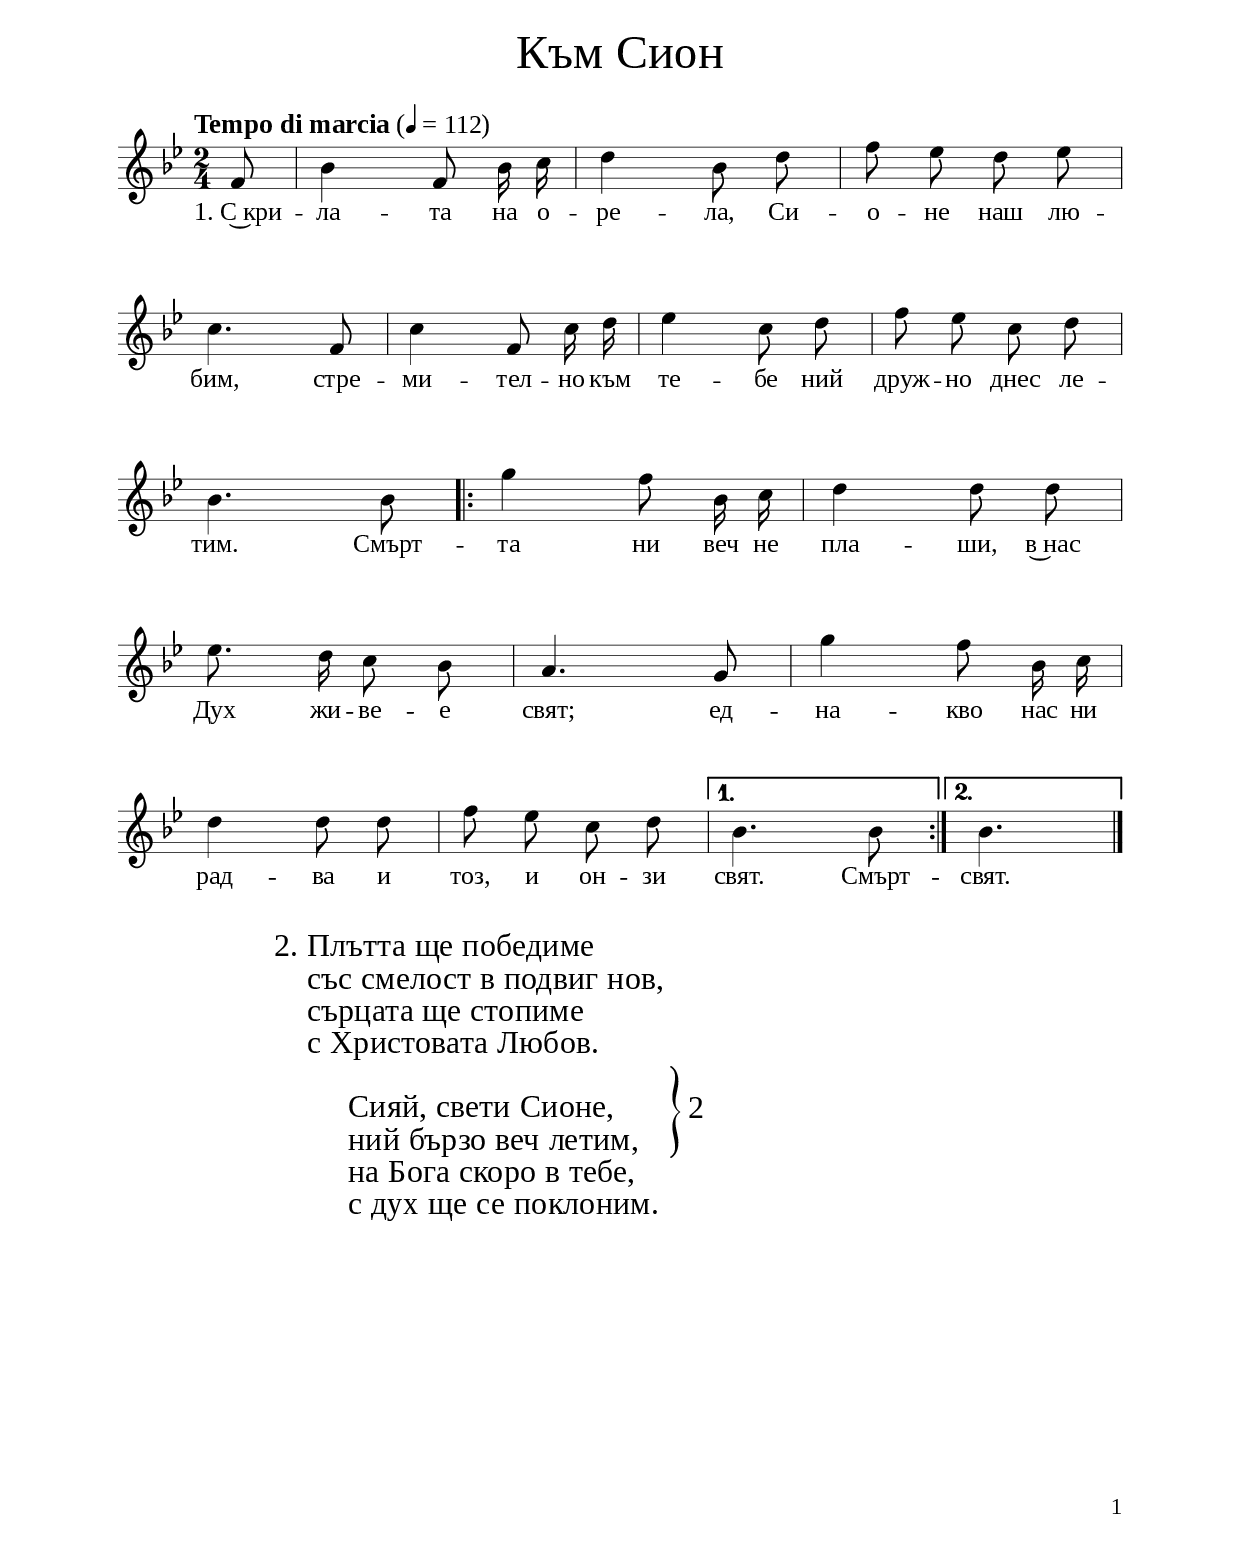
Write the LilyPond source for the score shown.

\version "2.24.3"

% include paper part and global functions
\include "include/globals.ily"
"rightBraces054" = \markup {
  \column {
    % repeat braces
    \translate #'(0 . -15 )
    \right-brace #44
  }
  \column {
    % repeat numbers
    \translate #'(0 . -15.6 )
    2
  }
}


\bookpart {
  

   \label #'ref054
  \tocItem \markup "Към Сион"

  \include "include/bookpart-paper.ily"


  \score {
    \include "include/score-layout.ily"

    \new Voice \absolute  {
      \clef treble
      \key bes \major
      \time 2/4

      \tempoFunc "Tempo di marcia" 4 "112"
      \autoBeamOff
     
      \partial 8
      f'8 |  bes'4 f'8 bes'16 c'' | d''4 bes'8 d'' | f''8 es'' d'' es'' \break |

      c''4. f'8 | c''4 f'8 c''16 d'' | es''4 c''8 d'' | f''8 es'' c'' d'' \break |

      bes'4. bes'8 \repeat volta 2 {
        | g''4 f''8 bes'16 c'' d''4 d''8 d'' \break |

        es''8. d''16 c''8 bes' | a'4. g'8 | g''4 f''8 bes'16 c'' \break |

        d''4 d''8 d'' | f''8 es'' c'' d'' |
      } \alternative {
        { bes'4. bes'8 | }
        {bes'4.   \break }
      } \bar "|."
    }

    \addlyrics {
      "1. С~кри" -- ла -- та на о -- ре -- ла, Си -- о -- не наш лю --
      бим, стре -- ми -- тел -- но към те -- бе ний друж -- но днес ле --
      тим. Смърт -- та ни веч не пла -- ши, в~нас
      Дух жи -- ве -- е свят; ед -- на -- кво нас ни
      рад -- ва и тоз, и он -- зи свят. Смърт -- свят.
    }

    \header {
      title = \titleFunc #'ref_desc_2 "Към Сион" "Kăm Sion"
    }

    \midi{}

  } % score


  \markup \fontsize #bgCoupletFontSize {
    \hspace #15
    \override #`(baseline-skip . ,bgCoupletBaselineSkip)
    \column {
      \line {   2. Плътта ще победиме}

      \line {   "   "със смелост в подвиг нов,}

      \line {   "   "сърцата ще стопиме}

      \line {   "   "с Христовата Любов.}

      \line { " " }

      \line {   "        "Сияй, свети Сионе,}

      \line {   "        "ний бързо веч летим,}

      \line {   "        "на Бога скоро в тебе,}

      \line {   "        "с дух ще се поклоним. }
    } \"rightBraces054"

  } % markup

  

} % bookpart
